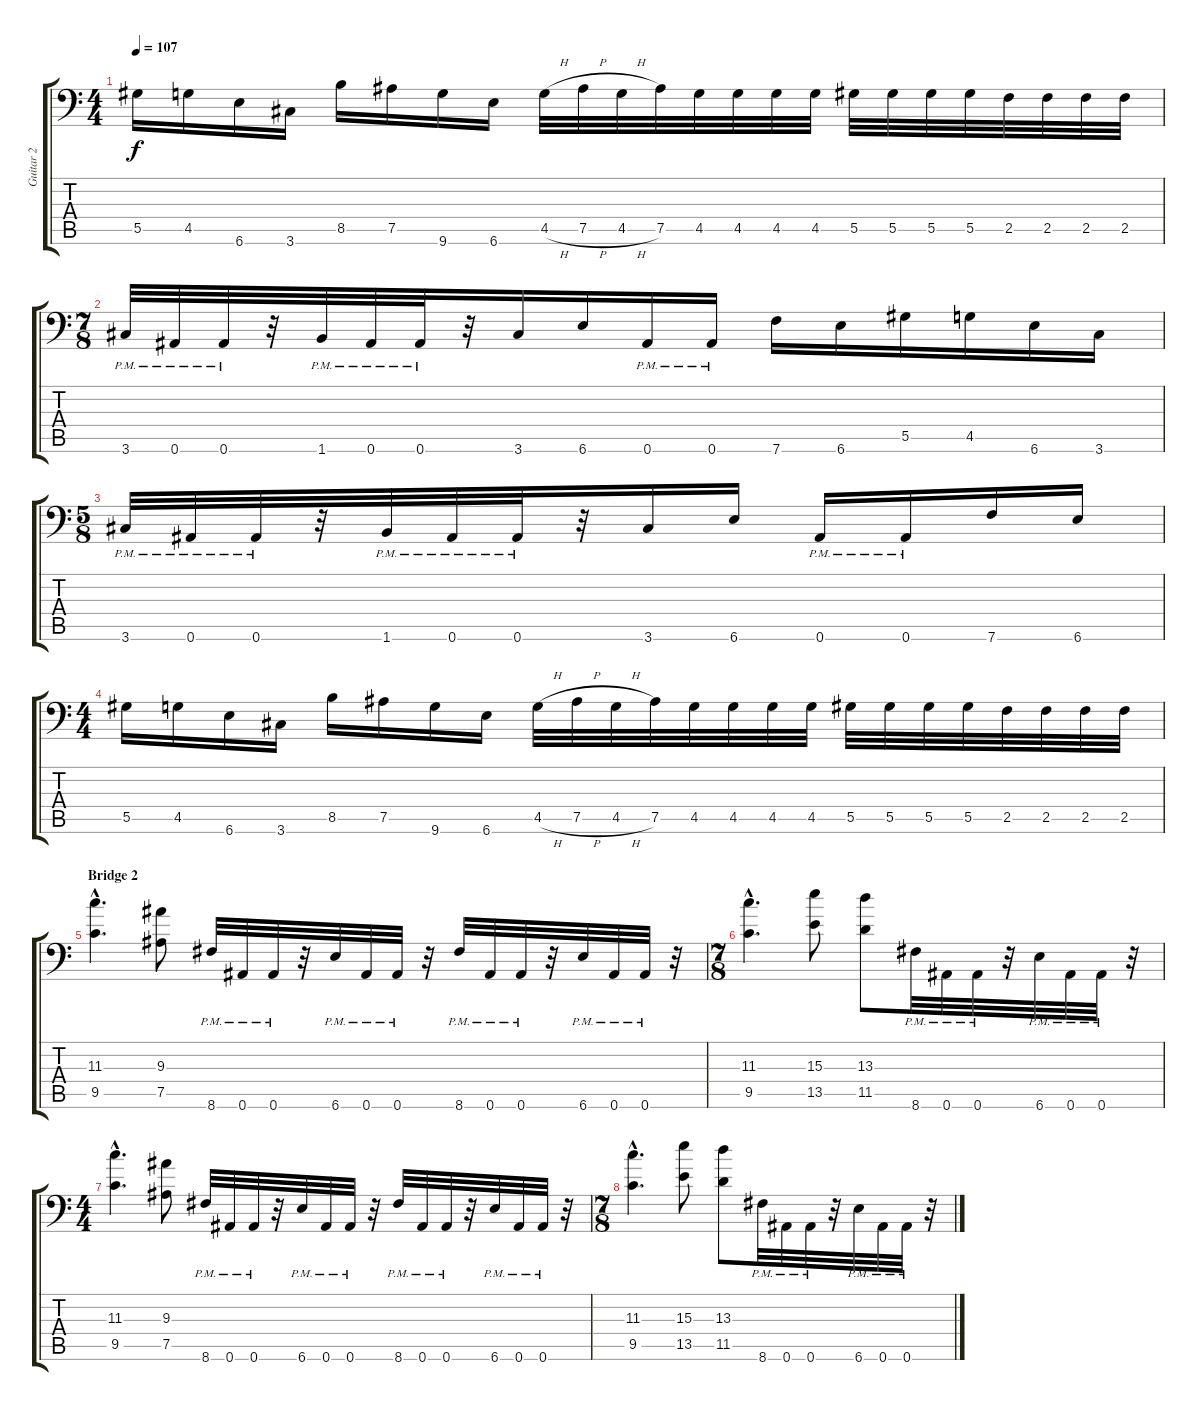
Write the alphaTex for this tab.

\track ("Guitar 2" "Guitar 2") {instrument distortionguitar}
\staff {score tabs}
\tuning (Bb3 F3 Db3 Ab2 Eb2 Bb1) {hide}
\ts (4 4)
\tempo 107
\clef f4
\ks c
5.5.16{dy f} 4.5.16 6.6.16 3.6.16 8.5.16 7.5.16 9.6.16 6.6.16 4.5{h}.32 7.5{h}.32 4.5{h}.32 7.5.32 4.5.32 4.5.32 4.5.32 4.5.32 5.5.32 5.5.32 5.5.32 5.5.32 2.5.32 2.5.32 2.5.32 2.5.32 |
\ts (7 8)
3.6{pm}.32 0.6{pm}.32 0.6{pm}.32 r.32 1.6{pm}.32 0.6{pm}.32 0.6{pm}.32 r.32 3.6.16 6.6.16 0.6{pm}.16 0.6{pm}.16 7.6.16 6.6.16 5.5.16 4.5.16 6.6.16 3.6.16 |
\ts (5 8)
3.6{pm}.32 0.6{pm}.32 0.6{pm}.32 r.32 1.6{pm}.32 0.6{pm}.32 0.6{pm}.32 r.32 3.6.16 6.6.16 0.6{pm}.16 0.6{pm}.16 7.6.16 6.6.16 |
\ts (4 4)
5.5.16 4.5.16 6.6.16 3.6.16 8.5.16 7.5.16 9.6.16 6.6.16 4.5{h}.32 7.5{h}.32 4.5{h}.32 7.5.32 4.5.32 4.5.32 4.5.32 4.5.32 5.5.32 5.5.32 5.5.32 5.5.32 2.5.32 2.5.32 2.5.32 2.5.32 |
\section ("" "Bridge 2")
(11.3{hac} 9.5{hac}).4{d} (9.3 7.5).8 8.6{pm}.32 0.6{pm}.32 0.6{pm}.32 r.32 6.6{pm}.32 0.6{pm}.32 0.6{pm}.32 r.32 8.6{pm}.32 0.6{pm}.32 0.6{pm}.32 r.32 6.6{pm}.32 0.6{pm}.32 0.6{pm}.32 r.32 |
\ts (7 8)
(11.3{hac} 9.5{hac}).4{d} (15.3 13.5).8 (13.3 11.5).8 8.6{pm}.32 0.6{pm}.32 0.6{pm}.32 r.32 6.6{pm}.32 0.6{pm}.32 0.6{pm}.32 r.32 |
\ts (4 4)
(11.3{hac} 9.5{hac}).4{d} (9.3 7.5).8 8.6{pm}.32 0.6{pm}.32 0.6{pm}.32 r.32 6.6{pm}.32 0.6{pm}.32 0.6{pm}.32 r.32 8.6{pm}.32 0.6{pm}.32 0.6{pm}.32 r.32 6.6{pm}.32 0.6{pm}.32 0.6{pm}.32 r.32 |
\ts (7 8)
(11.3{hac} 9.5{hac}).4{d} (15.3 13.5).8 (13.3 11.5).8 8.6{pm}.32 0.6{pm}.32 0.6{pm}.32 r.32 6.6{pm}.32 0.6{pm}.32 0.6{pm}.32 r.32
